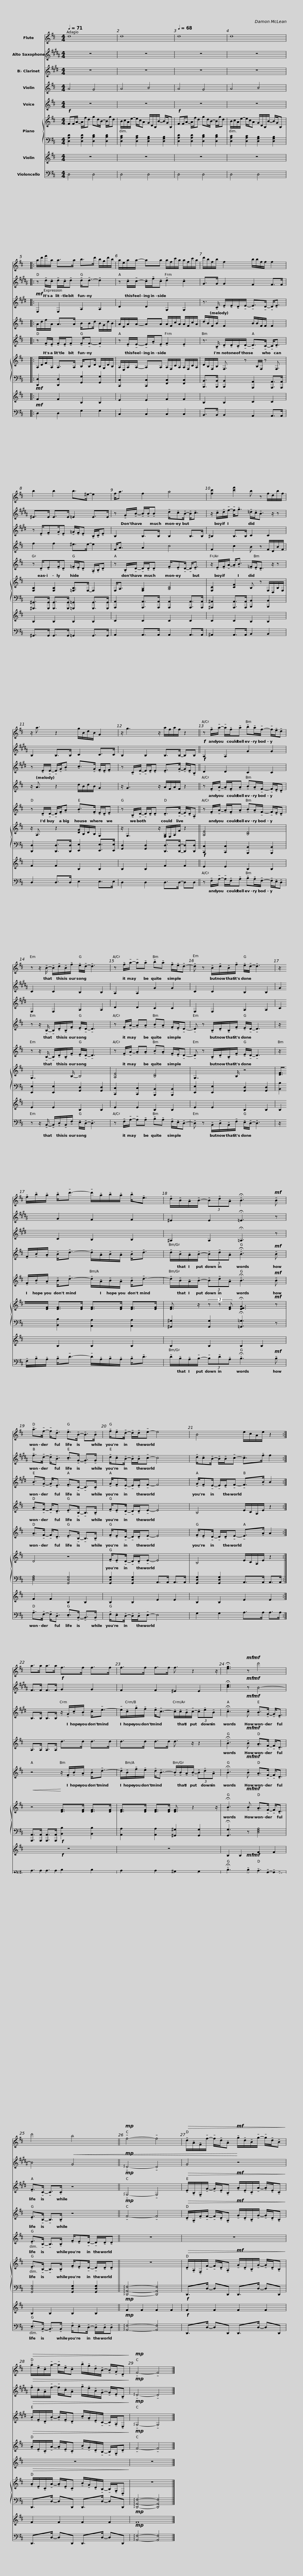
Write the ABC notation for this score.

X:1
%%score 1 2 3 4 5 { 6 | 7 } 8 9
L:1/8
Q:1/4=71
M:4/4
I:linebreak $
K:D
V:1 treble
V:2 treble transpose=-9
V:3 treble transpose=-2
V:4 treble
V:5 treble
V:6 treble
V:7 bass
V:8 treble
V:9 bass
V:1
 d8 | d8 |$[Q:1/4=68] d8 | d8 |:$ a/d'/f'/a/ a>a b>d' b/g/d'/b/ |$ %5
 a/e/a/a/- aa a/f/c'/a/ a/f/c'/a/ |$ d'/b/f/b/ f2 b/b/f/f/ f2 | b2 b2 b>^e- e2 |$ f<a f2 a4 | [fc']2 [c'f']2 b z f/d/b/f/ |$ %10
 z/ a3/2 z2 g/B/d/B/ G2 | z/ g3 z/ a/f/a/f/ z2 ||$ z !tenuto!f/!tenuto!a/- !tenuto!a/!tenuto!f/!tenuto!a !tenuto!b!tenuto!a/!tenuto!f/- !tenuto!f/!tenuto!e/!tenuto!d | z z/ !tenuto!B/- !tenuto!B/!tenuto!d/!tenuto!B/!tenuto!f/ !tenuto!e/!tenuto!d/- !tenuto!d3 |$ z !tenuto!f/!tenuto!a/- !tenuto!a!tenuto!a !tenuto!b!tenuto!a !tenuto!f/!tenuto!e/!tenuto!d- | %15
 !tenuto!d z !tenuto!B/!tenuto!d/!tenuto!B/!tenuto!f/ !tenuto!e/!tenuto!d/- !tenuto!d3 |$ z/ !tenuto!f/!tenuto!b/!tenuto!a/ !tenuto!b<!tenuto!d'- !tenuto!d'/!tenuto!a/!tenuto!b/!tenuto!a/ !tenuto!b<!tenuto!e | !tenuto!d/!tenuto!B/!tenuto!A/!tenuto!B/- (3!tenuto!B!tenuto!d!tenuto!A !tenuto!!fermata!B3!mf! !tenuto!B |$ !tenuto!a>!tenuto!f- !tenuto!f<!tenuto!d !tenuto!e>!tenuto!B- !tenuto!B>!tenuto!B | !tenuto!f/!tenuto!e!tenuto!d/- !tenuto!d/!tenuto!d/!tenuto!e- e4 | %20
 B4 e/c/A/e/ z2 :|$ a>a a>a f>f f>f | f>f f>f f3/2 z2 z/ |$ !fermata![eg]3!mf!!mf! z d'4 | d'4 b4 || %25
!mp! !tenuto!f4- !tenuto!f4 |$!>(! !tenuto!d/!tenuto!A/!tenuto!F/!tenuto!f/- !tenuto!f/!tenuto!d/!tenuto!A!mf! !tenuto!g/!tenuto!d/!tenuto!B/!tenuto!g/- !tenuto!g/!tenuto!d/!tenuto!B!>)! |!>(! !tenuto!a/!tenuto!e/!tenuto!c/!tenuto!a/- !tenuto!a/!tenuto!e/!tenuto!c !tenuto!b/!tenuto!g/!tenuto!d/!tenuto!B/- !tenuto!B/!tenuto!G/!tenuto!D!>)! |!mp! !tenuto!F4- !tenuto!F4 |] %29
V:2
[K:B] z8 | z8 |$ z8 | z8 |:$ z !tenuto!d/!tenuto!c/ !tenuto!d/!tenuto!c/!tenuto!d !tenuto!d<!tenuto!d- !tenuto!d2 |$ %5
 z !tenuto!c/!tenuto!c/- !tenuto!c/!tenuto!f/!tenuto!c !tenuto!d2 !tenuto!c2 |$ G>G G2 F2 F>F | ^E>E E>E =E2 E>E |$ z !tenuto!G/!tenuto!B/- !tenuto!B/!tenuto!B/!tenuto!B !tenuto!d/!tenuto!c!tenuto!B/- !tenuto!B<!tenuto!c | z/ !tenuto!c/!tenuto!d/!tenuto!f/- !tenuto!f<!tenuto!g !tenuto!=d/!tenuto!c<!tenuto!B z/ z |$ %10
 B,2 B,>B, C2 C>C | B,2 B,2 B,>B,- B,B, ||$!f! A,2 A,2 G2 G2 | C2 C2 B,2 B,2 |$ A,2 A,2 G2 G2 | %15
 C2 C2 B,2 B,2 |$ G2 G2 F2 F2 | ^E2 E2 !fermata!=E3 z |$ !tenuto!f>!tenuto!d- !tenuto!d<!tenuto!B !tenuto!c>!tenuto!G- !tenuto!G>!tenuto!G | !tenuto!d/!tenuto!c!tenuto!B/- !tenuto!B/!tenuto!B/!tenuto!c- c4 | %20
 !tenuto!d/!tenuto!c!tenuto!B/- !tenuto!B/!tenuto!B/!tenuto!c- !tenuto!c>!tenuto!f f2 :|$ F>F F>F!f! G2 G2 | F2 F2 ^E2 E2 |$ !fermata![ce]3!mf!!mf! z B4- | B4!<(! G4 || %25
!mp! !arpeggio!!tenuto!D4- !tenuto!D4 |$ G4!<)! z4 |!>(! !tenuto!f/!tenuto!c/!tenuto!A/!tenuto!f/- !tenuto!f/!tenuto!c/!tenuto!A !tenuto!g/!tenuto!e/!tenuto!B/!tenuto!G/- !tenuto!G/!tenuto!E/!tenuto!B,!>)! |!mp! !arpeggio!!tenuto!D4- !tenuto!D4 |] %29
V:3
[K:E] z8 | z8 |$ z8 | z8 |:$!mf! E,2 E,2 A,2 A,2 |$ %5
 D2 D2 G,2 G,2 |$ z3/2 !tenuto!C/ !tenuto!E/!tenuto!E/!tenuto!D/!tenuto!E/- !tenuto!E>!tenuto!D- !tenuto!D<!tenuto!E | z !tenuto!E/!tenuto!F!tenuto!G/!tenuto!E !tenuto!=G/!tenuto!F/!tenuto!E !tenuto!B,/!tenuto!C/!tenuto!E |$ B,2 B,>B, B,2 B,>B, | ^B,2 B,>B, C2 C2 |$ %10
 z !tenuto!E/!tenuto!E/- !tenuto!E/!tenuto!G/!tenuto!B !tenuto!c>!tenuto!G !tenuto!F/!tenuto!E/!tenuto!F | z !tenuto!C/!tenuto!E/- !tenuto!E/!tenuto!E/!tenuto!E !tenuto!E>!tenuto!G- !tenuto!G/!tenuto!E/!tenuto!B, ||$!f! D2 D2 C2 C2 | F,2 F,2 A,2 A,2 |$ D2 D2 C2 C2 | %15
 F,2 F,2 A,2 A,2 |$ C2 C2 B,2 B,2 | ^A,2 A,2 !fermata!=A,3 z |$ !tenuto!B>!tenuto!G- !tenuto!G<!tenuto!E !tenuto!F>!tenuto!C- !tenuto!C>!tenuto!C | !tenuto!G/!tenuto!F!tenuto!E/- !tenuto!E/!tenuto!E/!tenuto!F- F4 | %20
 !tenuto!G/!tenuto!F!tenuto!E/- !tenuto!E/!tenuto!E/!tenuto!F- !tenuto!F>!tenuto!B B2 :|$ B,>B, B,>B, z/ !tenuto!G/!tenuto!c/!tenuto!B/ !tenuto!c<!tenuto!e- | !tenuto!e/!tenuto!c/!tenuto!g/!tenuto!f/ !tenuto!e<!tenuto!c- !tenuto!c/!tenuto!c/!tenuto!B/!tenuto!c/- (3!tenuto!c!tenuto!e!tenuto!B |$ !tenuto!!fermata!c3!mf!!mf! !tenuto!c !tenuto!B>!tenuto!G- !tenuto!G<!tenuto!E | !tenuto!F>!tenuto!C- !tenuto!C>!tenuto!C z4 || %25
!mp! !arpeggio!!tenuto!G,4- !tenuto!G,4 |$!>(! !tenuto!E/!tenuto!B,/!tenuto!G,/!tenuto!G/- !tenuto!G/!tenuto!E/!tenuto!B,!mf! !tenuto!A/!tenuto!E/!tenuto!C/!tenuto!A/- !tenuto!A/!tenuto!E/!tenuto!C!>)! |!>(! !tenuto!B/!tenuto!F/!tenuto!D/!tenuto!B/- !tenuto!B/!tenuto!F/!tenuto!D !tenuto!c/!tenuto!A/!tenuto!E/!tenuto!C/- !tenuto!C/!tenuto!A,/!tenuto!E,!>)! |!mp! !arpeggio!!tenuto!G,4- !tenuto!G,4 |] %29
V:4
 A4 G4 | A4 B4 |$ A4 G4 | A4 B4 |:$ A/d/f/A/ A>A B/Bd/ B/G/d/B/ |$ %5
 A/E/A/A/- AA A/F/c/A/ A/F/c/A/ |$ d/B/F/B/ F2 B/B/F/F/ F2 | f2 f2 ^e>e- e2 |$ F<A A2 c4 | F2 c2 B z F/D/B/F/ |$ %10
 z/ A3/2 z2 d/B/d/B/ G2 | z/ G3 z/ A/F/A/F/ z2 ||$ z !tenuto!F/!tenuto!A/- !tenuto!A/!tenuto!F/!tenuto!A !tenuto!B!tenuto!A/!tenuto!F/- !tenuto!F/!tenuto!E/!tenuto!D | z z/ !tenuto!B,/- !tenuto!B,/!tenuto!D/!tenuto!B,/!tenuto!F/ !tenuto!E/!tenuto!D/- !tenuto!D3 |$ z !tenuto!F/!tenuto!A/- !tenuto!A!tenuto!A !tenuto!B!tenuto!A !tenuto!F/!tenuto!E/!tenuto!D- | %15
 !tenuto!D z !tenuto!B,/!tenuto!D/!tenuto!B,/!tenuto!F/ !tenuto!E/!tenuto!D/- !tenuto!D3 |$ z/ !tenuto!F/!tenuto!B/!tenuto!A/ !tenuto!B<!tenuto!d- !tenuto!d/!tenuto!A/!tenuto!B/!tenuto!A/ !tenuto!B<!tenuto!d | !tenuto!d/!tenuto!B/!tenuto!A/!tenuto!B/- (3!tenuto!B!tenuto!d!tenuto!A !tenuto!!fermata!B3!mf! !tenuto!B |$ !tenuto!A>!tenuto!F- !tenuto!F<!tenuto!D !tenuto!E>!tenuto!B,- !tenuto!B,>!tenuto!B, | !tenuto!F/!tenuto!E!tenuto!D/- !tenuto!D/!tenuto!D/!tenuto!E- E4 | %20
 B,4 E/C/A,/E/ z2 :|$ A,>A, A,>A, d>d d>d | d>d d>d d3/2 z/ z2 |$ !tenuto!!fermata!B3!mf!!mf! !tenuto!B !tenuto!A>!tenuto!F- !tenuto!F<!tenuto!D | !tenuto!E>!tenuto!B,- !tenuto!B,>!tenuto!B, z4 || %25
!mp! !tenuto!F4- !tenuto!F4 |$!>(! !tenuto!D/!tenuto!A,/!tenuto!F/!tenuto!F/- !tenuto!F/!tenuto!D/!tenuto!A,!mf! !tenuto!G/!tenuto!D/!tenuto!B,/!tenuto!G/- !tenuto!G/!tenuto!D/!tenuto!B,!>)! |!>(! !tenuto!A/!tenuto!E/!tenuto!C/!tenuto!A/- !tenuto!A/!tenuto!E/!tenuto!C !tenuto!B/!tenuto!G/!tenuto!D/!tenuto!B,/- !tenuto!B,/!tenuto!G,/!tenuto!D!>)! |!mp! !tenuto!F4- !tenuto!F4 |] %29
V:5
 z8 | z8 |$ z8 | z8 |:$ z !tenuto!F/!tenuto!E/ !tenuto!F/!tenuto!E/!tenuto!F !tenuto!F<!tenuto!F- !tenuto!F2 |$ %5
 z !tenuto!E/!tenuto!E/- !tenuto!E/!tenuto!A/!tenuto!E !tenuto!F2 !tenuto!E2 |$ z3/2 !tenuto!B,/ !tenuto!D/!tenuto!D/!tenuto!C/!tenuto!D/- !tenuto!D>!tenuto!C- !tenuto!C<!tenuto!D | z !tenuto!D/!tenuto!E!tenuto!F/!tenuto!D !tenuto!=F/!tenuto!E/!tenuto!D !tenuto!A,/!tenuto!B,/!tenuto!D |$ z !tenuto!B,/!tenuto!D/- !tenuto!D/!tenuto!D/!tenuto!D !tenuto!F/!tenuto!E!tenuto!D/- !tenuto!D<!tenuto!E | z/ !tenuto!E/!tenuto!F/!tenuto!A/- !tenuto!A<!tenuto!B !tenuto!=F/!tenuto!E<!tenuto!D z/ z |$ %10
 z !tenuto!D/!tenuto!D/- !tenuto!D/!tenuto!F/!tenuto!A !tenuto!B>!tenuto!F !tenuto!E/!tenuto!D/!tenuto!E | z !tenuto!B,/!tenuto!D/- !tenuto!D/!tenuto!D/!tenuto!D !tenuto!D>!tenuto!E- !tenuto!E/!tenuto!D/!tenuto!A, ||$ z !tenuto!F/!tenuto!A/- !tenuto!A/!tenuto!F/!tenuto!A !tenuto!B!tenuto!A/!tenuto!F/- !tenuto!F/!tenuto!E/!tenuto!D | z z/ !tenuto!B,/- !tenuto!B,/!tenuto!D/!tenuto!B,/!tenuto!F/ !tenuto!E/!tenuto!D/- !tenuto!D3 |$ z !tenuto!F/!tenuto!A/- !tenuto!A!tenuto!A !tenuto!B!tenuto!A !tenuto!F/!tenuto!E/!tenuto!D- | %15
 !tenuto!D z !tenuto!B,/!tenuto!D/!tenuto!B,/!tenuto!F/ !tenuto!E/!tenuto!D/- !tenuto!D3 |$ z/ !tenuto!F/!tenuto!B/!tenuto!A/ !tenuto!B<!tenuto!d- !tenuto!d/!tenuto!A/!tenuto!B/!tenuto!A/ !tenuto!B<!tenuto!d- | !tenuto!d/!tenuto!B/!tenuto!A/!tenuto!B/- (3!tenuto!B!tenuto!d!tenuto!A !tenuto!!fermata!B3!mf! !tenuto!B |$ !tenuto!A>!tenuto!F- !tenuto!F<!tenuto!D !tenuto!E>!tenuto!B,- !tenuto!B,>!tenuto!B, | !tenuto!F/!tenuto!E!tenuto!D/- !tenuto!D/!tenuto!D/!tenuto!E- E4 | %20
 !tenuto!F/!tenuto!E!tenuto!D/- !tenuto!D/!tenuto!D/!tenuto!E- !tenuto!E>!tenuto!A A2 :|$ z4 z/ !tenuto!F/!tenuto!B/!tenuto!A/ !tenuto!B<!tenuto!d- | !tenuto!d/!tenuto!B/!tenuto!f/!tenuto!e/ !tenuto!d<!tenuto!B- !tenuto!B/!tenuto!B/!tenuto!A/!tenuto!B/- (3!tenuto!B!tenuto!d!tenuto!A |$ !tenuto!!fermata!B3!mf!!mf! !tenuto!B !tenuto!A>!tenuto!F- !tenuto!F<!tenuto!D | !tenuto!E>!tenuto!B,- !tenuto!B,>!tenuto!B, !tenuto!F/!tenuto!E!tenuto!D/- !tenuto!D/!tenuto!D/!tenuto!D || %25
 z8 |$ z8 | z8 | z8 |] %29
V:6
!f! FF/A/- A/f/d gd/B/- B/g/d | B/c/A/e/- e/c/A G/D/B,/B/- B/G/B, |$!f! FF/A/- A/f/d gd/B/- B/g/d | B/c/A/e/- e/c/A G/D/B,/B/- B/G/B, |:$ A,/D/F/A,/ A,>A, B,/B,D/ B,/G,/D/B,/ |$ %5
 A,/E,/A,/A,/- A,A, A,/F,/C/A,/ A,/F,/C/A,/ |$ D/B,/F,/B,/ F,3/2 z B,/F,/ z F,3/2 | [F,B,]2 [F,B,]2 [=F,B,]>F,- F,2 |$ F,<A, [F,A,]2 [A,C]4 | [F,C]2 [CF]2 B, z F,/D,/B,/F,/ |$ %10
 z/ A,3/2 z2 [DG]/B,/D/B,/ G,2 | z/ G,3 z/ [F,A,]/F,/A,/F/ z2 ||$ [A,E]4 [B,D]4 | G,7/2 B,/- B,4 |$ [A,E]4 [B,D]4 | %15
 G,7/2 B,/ z4 |$ [DF]>[DF] [DF]>[DF] [DF]>[DF] [DF]>[DF] | [DF]3/2 z/ (3z z [DF] !fermata![DEG]3!mf! z |$ D4 z4 | !tenuto!F/!tenuto!E!tenuto!D/- !tenuto!D/!tenuto!D/!tenuto!E- E4 | %20
 B,4 E/C/A,/E/ z2 :|$!<(! z4!<)! [DF]>[DF] [DF]>[DF] | [DF]>[DF] [DF]>[DF] [DF]3/2 z2 z/ |$ !tenuto!!fermata!B3!mf!!mf! !tenuto!B !tenuto!A>!tenuto!F- !tenuto!F<!tenuto!D | !tenuto!E>!tenuto!B,- !tenuto!B,>!tenuto!B, !tenuto!F/!tenuto!E!tenuto!D/- !tenuto!D/!tenuto!D/!tenuto!D || %25
 z8 |$!>(! !tenuto!D/!tenuto!A,/!tenuto!F,/!tenuto!F/- !tenuto!F/!tenuto!D/!tenuto!A,!mf! !tenuto!G/!tenuto!D/!tenuto!B,/!tenuto!G/- !tenuto!G/!tenuto!D/!tenuto!B,!>)! |!>(! !tenuto!A/!tenuto!E/!tenuto!C/!tenuto!A/- !tenuto!A/!tenuto!E/!tenuto!C !tenuto!B/!tenuto!G/!tenuto!D/!tenuto!B,/- !tenuto!B,/!tenuto!G,/!tenuto!D,!>)! | z8 |] %29
V:7
 [D,A,D]2 [D,A,D]2 [D,B,D]2 [D,B,D]2 | [D,A,C]2 [D,A,C]2 [D,G,B,]2 [D,G,B,]2 |$ [D,A,D]2 [D,A,D]2 [D,B,D]2 [D,B,D]2 | [D,A,C]2 [D,A,C]2 [D,G,B,]2 [D,G,B,]2 |:$!mf! [D,,D,]2 [D,,D,]2 [G,,G,]2 [G,,G,]2 |$ %5
 [C,,C,]2 [C,,C,]2 [F,,C,]2 [F,,C,]2 |$ [B,,,B,,]>[B,,,B,,] [B,,,B,,]2 [A,,,A,,]2 [A,,,A,,]>[A,,,A,,] | [^G,,,^G,,]>[G,,,G,,] [G,,,G,,]>[G,,,G,,] [=G,,,=G,,]2 [G,,,G,,]>[G,,,G,,] |$ [A,,,A,,]2 [A,,,A,,]>[A,,,A,,] [A,,,A,,]2 [A,,,A,,]>[A,,,A,,] | [^A,,,^A,,]2 [A,,,A,,]>[A,,,A,,] [B,,,B,,]2 [B,,,B,,]2 |$ %10
 [D,,D,]2 [D,,D,]>[D,,D,] [E,,E,]2 [E,,E,]>[E,,E,] | [G,,D,]2 [G,,D,]2 [D,,D,]>[D,,D,]- [D,,D,][D,,D,] ||$!f! [C,,C,]2 [C,,C,]2 [B,,,B,,]2 [B,,,B,,]2 | [E,,E,]2 [E,,E,]2 [G,,D,]2 [G,,D,]2 |$ [C,,C,]2 [C,,C,]2 [B,,,B,,]2 [B,,,B,,]2 | %15
 [E,,E,]2 [E,,E,]2 [G,,D,]2 [G,,D,]2 |$ [B,,B,]2 [B,,B,]2 [A,,A,]2 [A,,A,]2 | [^G,,^G,]2 [G,,G,]2 !fermata![=G,,=G,]3 z |$ [D,F,A,]4 [G,,D,G,]4 | [G,,D,G,]2 [G,,D,G,]2 A,,>A,, A,,>A,, | %20
 [G,,D,G,]2 [G,,D,G,]2 A,,>A,, A,,>A,, :|$ [A,,,A,,]>[A,,,A,,] [A,,,A,,]>[A,,,A,,]!f! [B,,B,]2 [B,,B,]2 | [A,,A,]2 [A,,A,]2 [^G,,^G,]2 [G,,G,]2 |$ !fermata![G,,G,]3 z [D,F,A,]4 | [G,,D,G,]4 [G,,D,G,]2 [G,,D,G,]2 || %25
!mp! !arpeggio![D,,A,,F,]4- [D,,A,,F,]4 |$!f! D,,>D,- D,D,, D,,>D,- D,D,, | D,,>D,- D,D,, D,,>D,- D,D,, |!mp! !arpeggio![D,,A,,F,]4- [D,,A,,F,]4 |] %29
V:8
 z8 | z8 |$ z8 | z8 |:$ F2 F2 B,2 B,2 |$ %5
 E2 E2 F2 F2 |$ B,2 B,2 C2 C2 | B,2 B,2 B,2 B,2 |$ C2 C2 C2 C2 | C2 C2 B,2 B,2 |$ %10
 F2 F2 B,2 B,2 | B,2 B,2 F2 F2 ||$ E2 E2 B,2 B,2 | E2 E2 B,2 B,2 |$ E2 E2 B,2 B,2 | %15
 E2 E2 B,2 B,2 |$ B,2 B,2 B,2 B,2 | B,2 B,2 B,2 B,2 |$ F2 F2 B,2 B,2 | B,2 B,2 E2 E2 | %20
 B,2 B,2 E2 E2 :|$ z8 | z8 |$ B,2 B,2 F2 F2 | B,2 B,2 B,2 B,2 || %25
 F2 F2 F2 F2 |$ F2 F2 F2 F2 | F2 F2 F2 F2 | F8 |] %29
V:9
 D,4 D,4 | D,4 D,4 |$ D,4 D,4 | D,4 D,4 |:$!mf! D,2 D,2 G,2 G,2 |$ %5
 C,2 C,2 C,2 C,2 |$ B,,>B,, B,,2 A,,2 A,,>A,, | ^G,,>G,, G,,>G,, =G,,2 G,,>G,, |$ A,,2 A,,>A,, A,,2 A,,>A,, | ^A,,2 A,,>A,, B,,2 B,,2 |$ %10
 D,2 D,>D, E,2 E,>E, | D,2 D,2 D,>D,- D,D, ||$ z !tenuto!F,/!tenuto!A,/- !tenuto!A,/!tenuto!F,/!tenuto!A, !tenuto!B,!tenuto!A,/!tenuto!F,/- !tenuto!F,/!tenuto!E,/!tenuto!D, | z z/ !tenuto!B,,/- !tenuto!B,,/!tenuto!D,/!tenuto!B,,/!tenuto!F,/ !tenuto!E,/!tenuto!D,/- !tenuto!D,3 |$ z !tenuto!F,/!tenuto!A,/- !tenuto!A,!tenuto!A, !tenuto!B,!tenuto!A, !tenuto!F,/!tenuto!E,/!tenuto!D,- | %15
 !tenuto!D, z !tenuto!B,,/!tenuto!D,/!tenuto!B,,/!tenuto!F,/ !tenuto!E,/!tenuto!D,/- !tenuto!D,3 |$ z/ !tenuto!F,/!tenuto!B,/!tenuto!A,/ !tenuto!B,<!tenuto!D- !tenuto!D/!tenuto!A,/!tenuto!B,/!tenuto!A,/ !tenuto!B,<!tenuto!D | !tenuto!D/!tenuto!B,/!tenuto!A,/!tenuto!B,/- (3!tenuto!B,!tenuto!D!tenuto!A, !tenuto!!fermata!B,3!mf! !tenuto!B, |$ !tenuto!A,>!tenuto!F,- !tenuto!F,<!tenuto!D, !tenuto!E,>!tenuto!B,,- !tenuto!B,,>!tenuto!B,, | !tenuto!F,/!tenuto!E,!tenuto!D,/- !tenuto!D,/!tenuto!D,/!tenuto!E,- E,4 | %20
 G,2 G,2 A,>A, A,>A, :|$ A,>A, A,>A,!f! B,2 B,2 | A,2 A,2 ^G,2 G,2 |$ !tenuto!!fermata!B,3!mf!!mf! !tenuto!B, !tenuto!A,>!tenuto!F,- !tenuto!F,<!tenuto!D, | !tenuto!E,>!tenuto!B,,- !tenuto!B,,>!tenuto!B,, !tenuto!F,/!tenuto!E,!tenuto!D,/- !tenuto!D,/!tenuto!D,/!tenuto!D, || %25
!mp! !arpeggio![A,,F,]4- [A,,F,]4 |$!f! D,,>D,- D,D,, D,,>D,- D,D,, | D,,>D,- D,D,, D,,>D,- D,D,, |!mp! !arpeggio![A,,F,]4- [A,,F,]4 |] %29
